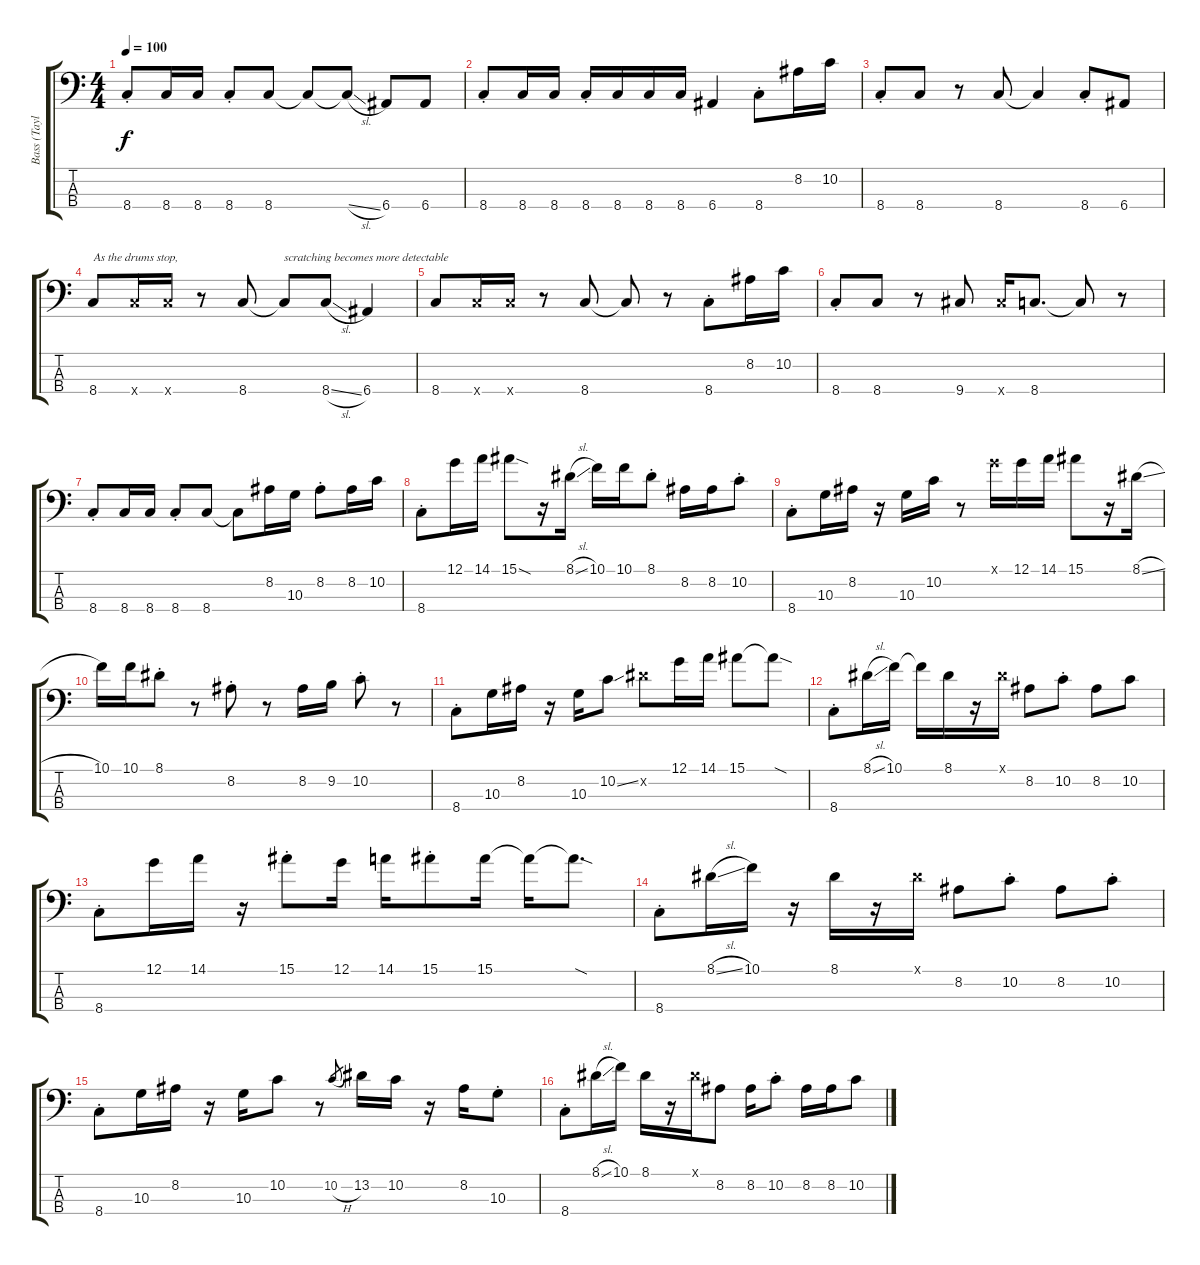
\track ("Bass (Taylor)" "Bass (Tayl") {instrument electricbassfinger}
\staff {score tabs}
\tuning (G2 D2 A1 E1) {hide}
\ts (4 4)
\tempo 100
\clef f4
\ks c
8.4{st}.8{dy f} 8.4.16 8.4.16 8.4{st}.8 8.4.8 8.4{t}.8 8.4{sl t}.8 6.4.8 6.4.8 |
8.4{st}.8 8.4.16 8.4.16 8.4{st}.16 8.4.16 8.4.16 8.4.16 6.4.4 8.4{st}.8 8.2.16 10.2.16 |
8.4{st}.8 8.4.8 r.8 8.4.8 8.4{t}.4 8.4{st}.8 6.4.8 |
8.4.8{txt "As the drums stop,"} 8.4{x}.16 8.4{x}.16 r.8 8.4.8 8.4{t}.8{txt "scratching becomes more detectable"} 8.4{sl}.8 6.4.4 |
8.4.8 8.4{x}.16 8.4{x}.16 r.8 8.4.8 8.4{t}.8 r.8 8.4{st}.8 8.2.16 10.2.16 |
8.4{st}.8 8.4.8 r.8 9.4.8 9.4{x}.16 8.4.8{d} 8.4{t}.8 r.8 |
8.4{st}.8 8.4.16 8.4.16 8.4{st}.8 8.4.8 8.4{t}.8 8.2.16 10.3.16 8.2{st}.8 8.2.16 10.2.16 |
8.4{st}.8 12.1.16 14.1.16 15.1{sod}.8 r.16 8.1{sl}.16 10.1.16 10.1.16 8.1{st}.8 8.2.16 8.2.16 10.2{st}.8 |
8.4{st}.8 10.3.16 8.2.16 r.16 10.3.16 10.2.16 r.8 12.1{x}.16 12.1.16 14.1.16 15.1.8 r.16 8.1{sl}.16 |
10.1.16 10.1.16 8.1{st}.8 r.8 8.2{st}.8 r.8 8.2.16 9.2.16 10.2{st}.8 r.8 |
8.4{st}.8 10.3.16 8.2.16 r.16 10.3.16 10.2{ss}.8 13.2{x}.8 12.1.16 14.1.16 15.1.8 15.1{sod t}.8 |
8.4{st}.8 8.1{sl}.16 10.1.16 10.1{t}.16 8.1.16 r.16 8.1{x}.16 8.2.8 10.2{st}.8 8.2.8 10.2.8 |
8.4{st}.8 12.1.16 14.1.16 r.16 15.1{st}.8 12.1.16 14.1.16 15.1{st}.8 15.1.16 15.1{t}.16 15.1{sod t}.8{d} |
8.4{st}.8 8.1{sl}.16 10.1.16 r.16 8.1.16 r.16 8.1{x}.16 8.2.8 10.2{st}.8 8.2.8 10.2{st}.8 |
8.4{st}.8 10.3.16 8.2.16 r.16 10.3.16 10.2.8 r.8 10.2{h}.8{gr} 13.2.16 10.2.16 r.16 8.2.16 10.3{st}.8 |
8.4{st}.8 8.1{sl}.16 10.1.16 8.1.16 r.16 8.1{x}.16 8.2.8 8.2.16 10.2{st}.8 8.2.16 8.2.16 10.2.8
